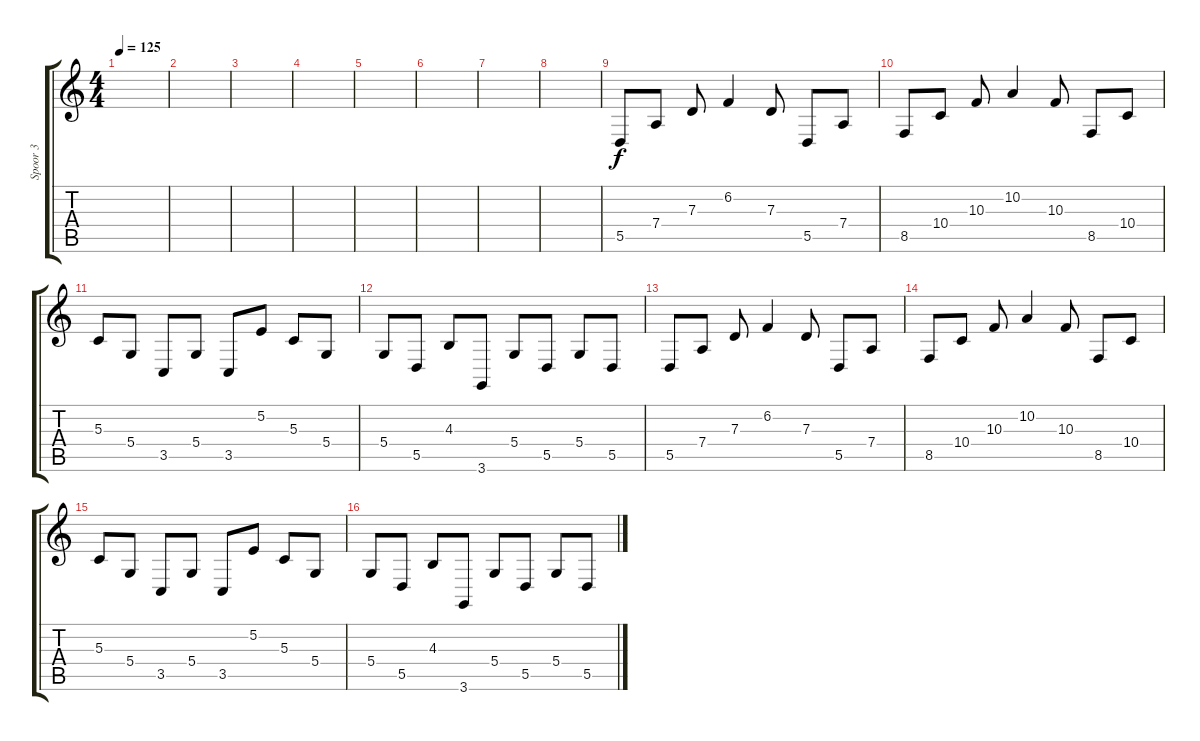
\track ("Spoor 3" "Spoor 3") {instrument acousticgrandpiano}
\staff {score tabs}
\tuning (E4 B3 G3 D3 A2 E2) {hide}
\ts (4 4)
\tempo 125
\clef g2
\ks c
|
|
|
|
|
|
|
|
5.5.8 7.4.8 7.3.8 6.2.4 7.3.8 5.5.8 7.4.8 |
8.5.8 10.4.8 10.3.8 10.2.4 10.3.8 8.5.8 10.4.8 |
5.3.8 5.4.8 3.5.8 5.4.8 3.5.8 5.2.8 5.3.8 5.4.8 |
5.4.8 5.5.8 4.3.8 3.6.8 5.4.8 5.5.8 5.4.8 5.5.8 |
5.5.8 7.4.8 7.3.8 6.2.4 7.3.8 5.5.8 7.4.8 |
8.5.8 10.4.8 10.3.8 10.2.4 10.3.8 8.5.8 10.4.8 |
5.3.8 5.4.8 3.5.8 5.4.8 3.5.8 5.2.8 5.3.8 5.4.8 |
5.4.8 5.5.8 4.3.8 3.6.8 5.4.8 5.5.8 5.4.8 5.5.8
